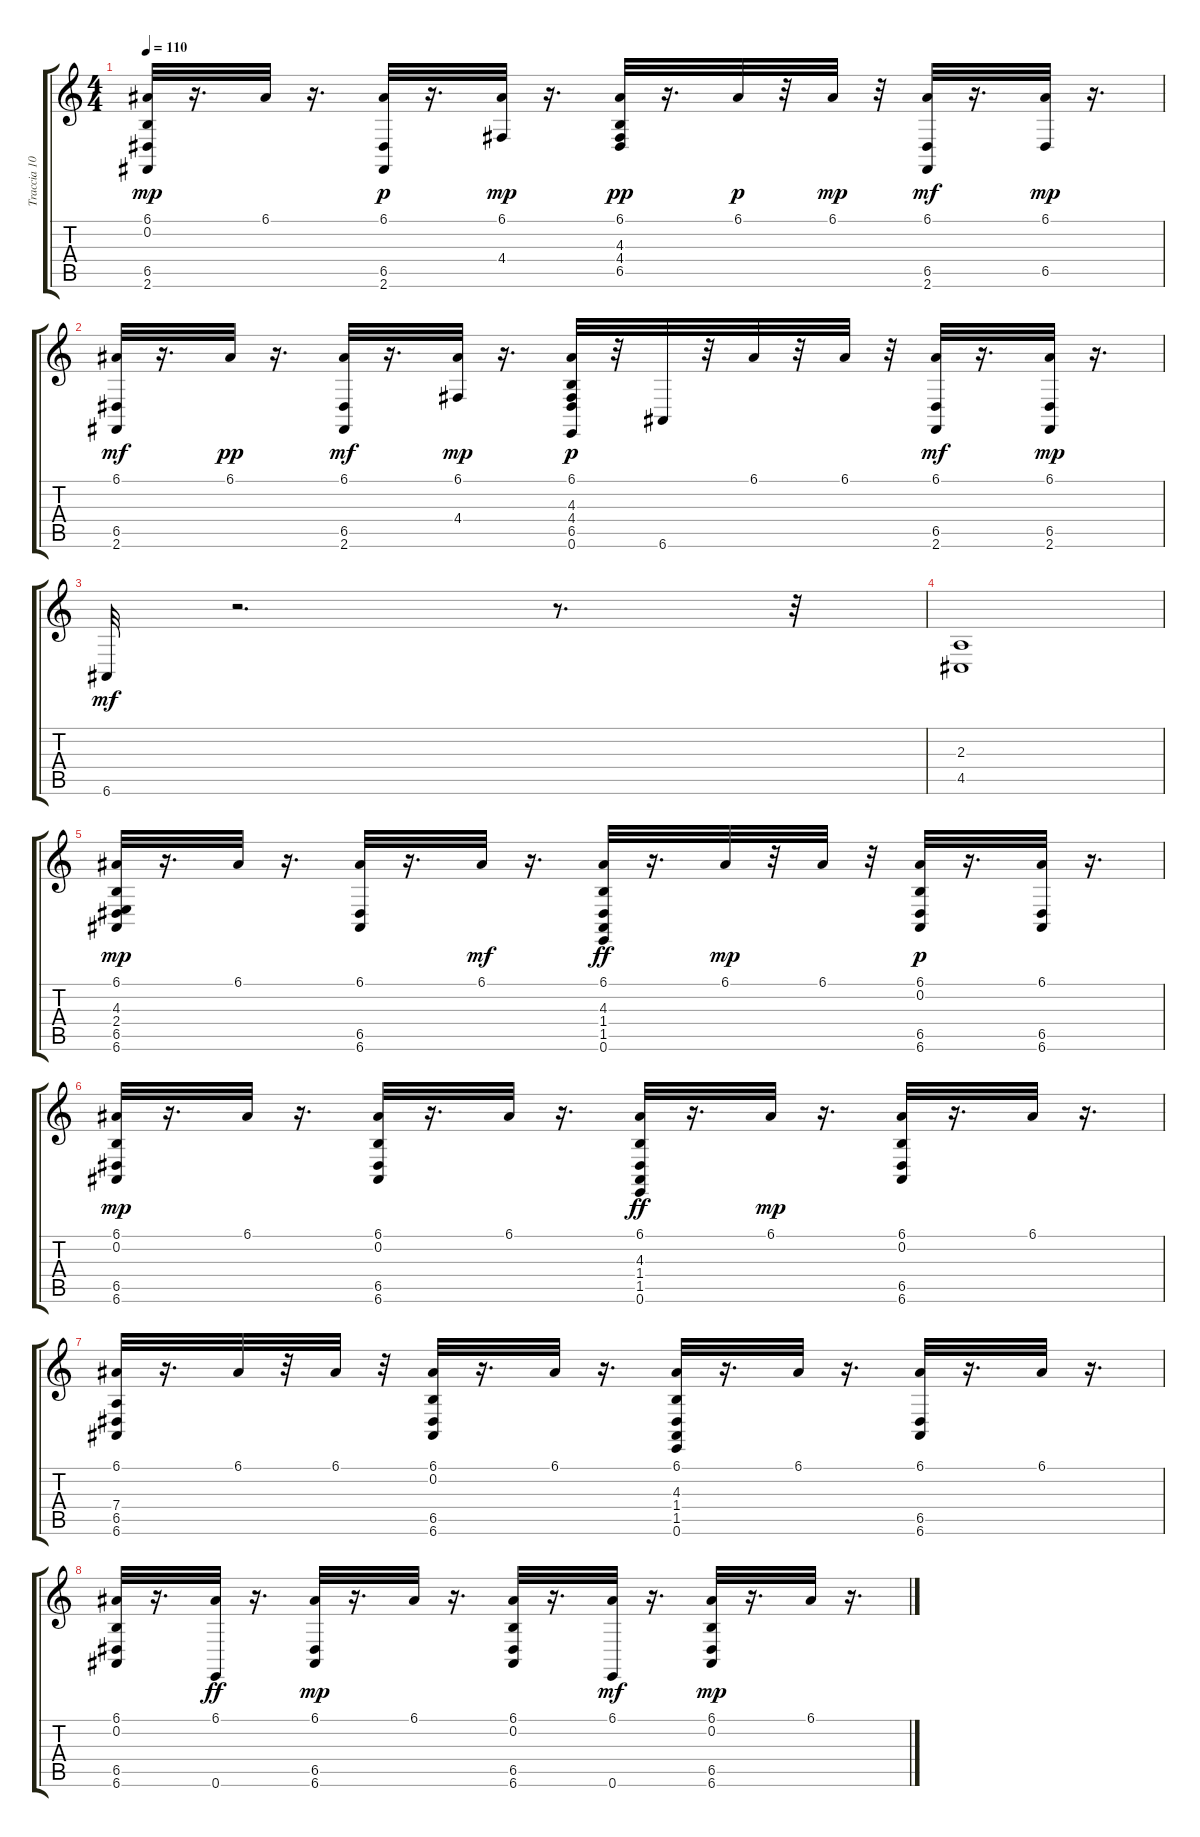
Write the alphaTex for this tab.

\track ("Traccia 10" "Traccia 10") {mute instrument acousticgrandpiano}
\staff {score tabs}
\tuning (E4 B3 G3 D3 A2 E2) {hide}
\ts (4 4)
\tempo 110
\clef g2
\ks c
(6.1 0.2 6.5 2.6).32{dy mp} r.16{d} 6.1.32 r.16{d} (6.1 6.5 2.6).32{dy p} r.16{d} (6.1 4.4).32{dy mp} r.16{d} (6.1 4.3 4.4 6.5).32{dy pp} r.16{d} 6.1.32{dy p} r.32 6.1.32{dy mp} r.32 (6.1 6.5 2.6).32{dy mf} r.16{d} (6.1 6.5).32{dy mp} r.16{d} |
(6.1 6.5 2.6).32{dy mf} r.16{d} 6.1.32{dy pp} r.16{d} (6.1 6.5 2.6).32{dy mf} r.16{d} (6.1 4.4).32{dy mp} r.16{d} (6.1 4.3 4.4 6.5 0.6).32{dy p} r.32 6.6.32 r.32 6.1.32 r.32 6.1.32 r.32 (6.1 6.5 2.6).32{dy mf} r.16{d} (6.1 6.5 2.6).32{dy mp} r.16{d} |
6.6.32{dy mf} r.2{d} r.8{d} r.32 |
(2.3 4.5).1 |
(6.1 4.3 2.4 6.5 6.6).32{dy mp} r.16{d} 6.1.32 r.16{d} (6.1 6.5 6.6).32 r.16{d} 6.1.32{dy mf} r.16{d} (6.1 4.3 1.4 1.5 0.6).32{dy ff} r.16{d} 6.1.32{dy mp} r.32 6.1.32 r.32 (6.1 0.2 6.5 6.6).32{dy p} r.16{d} (6.1 6.5 6.6).32 r.16{d} |
(6.1 0.2 6.5 6.6).32{dy mp} r.16{d} 6.1.32 r.16{d} (6.1 0.2 6.5 6.6).32 r.16{d} 6.1.32 r.16{d} (6.1 4.3 1.4 1.5 0.6).32{dy ff} r.16{d} 6.1.32{dy mp} r.16{d} (6.1 0.2 6.5 6.6).32 r.16{d} 6.1.32 r.16{d} |
(6.1 7.4 6.5 6.6).32 r.16{d} 6.1.32 r.32 6.1.32 r.32 (6.1 0.2 6.5 6.6).32 r.16{d} 6.1.32 r.16{d} (6.1 4.3 1.4 1.5 0.6).32 r.16{d} 6.1.32 r.16{d} (6.1 6.5 6.6).32 r.16{d} 6.1.32 r.16{d} |
(6.1 0.2 6.5 6.6).32 r.16{d} (6.1 0.6).32{dy ff} r.16{d} (6.1 6.5 6.6).32{dy mp} r.16{d} 6.1.32 r.16{d} (6.1 0.2 6.5 6.6).32 r.16{d} (6.1 0.6).32{dy mf} r.16{d} (6.1 0.2 6.5 6.6).32{dy mp} r.16{d} 6.1.32 r.16{d}
